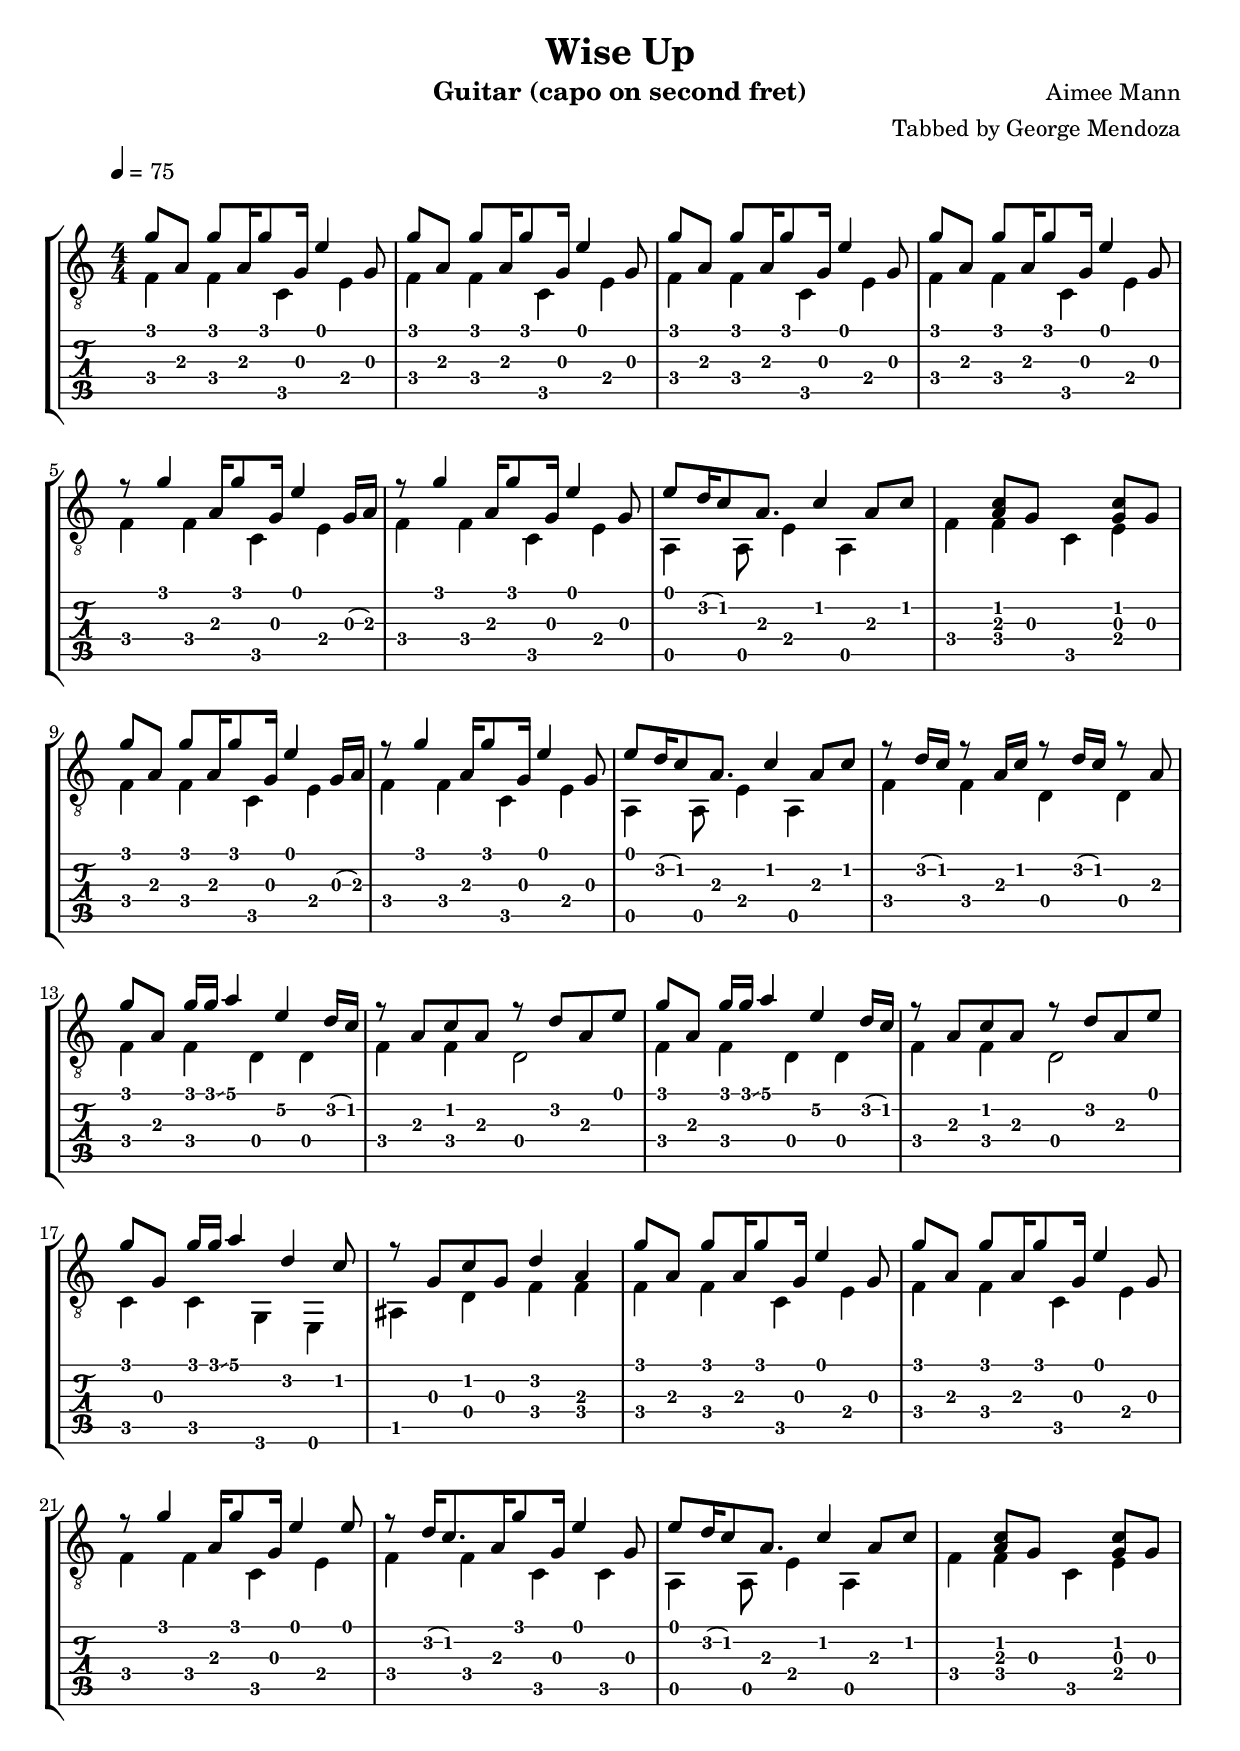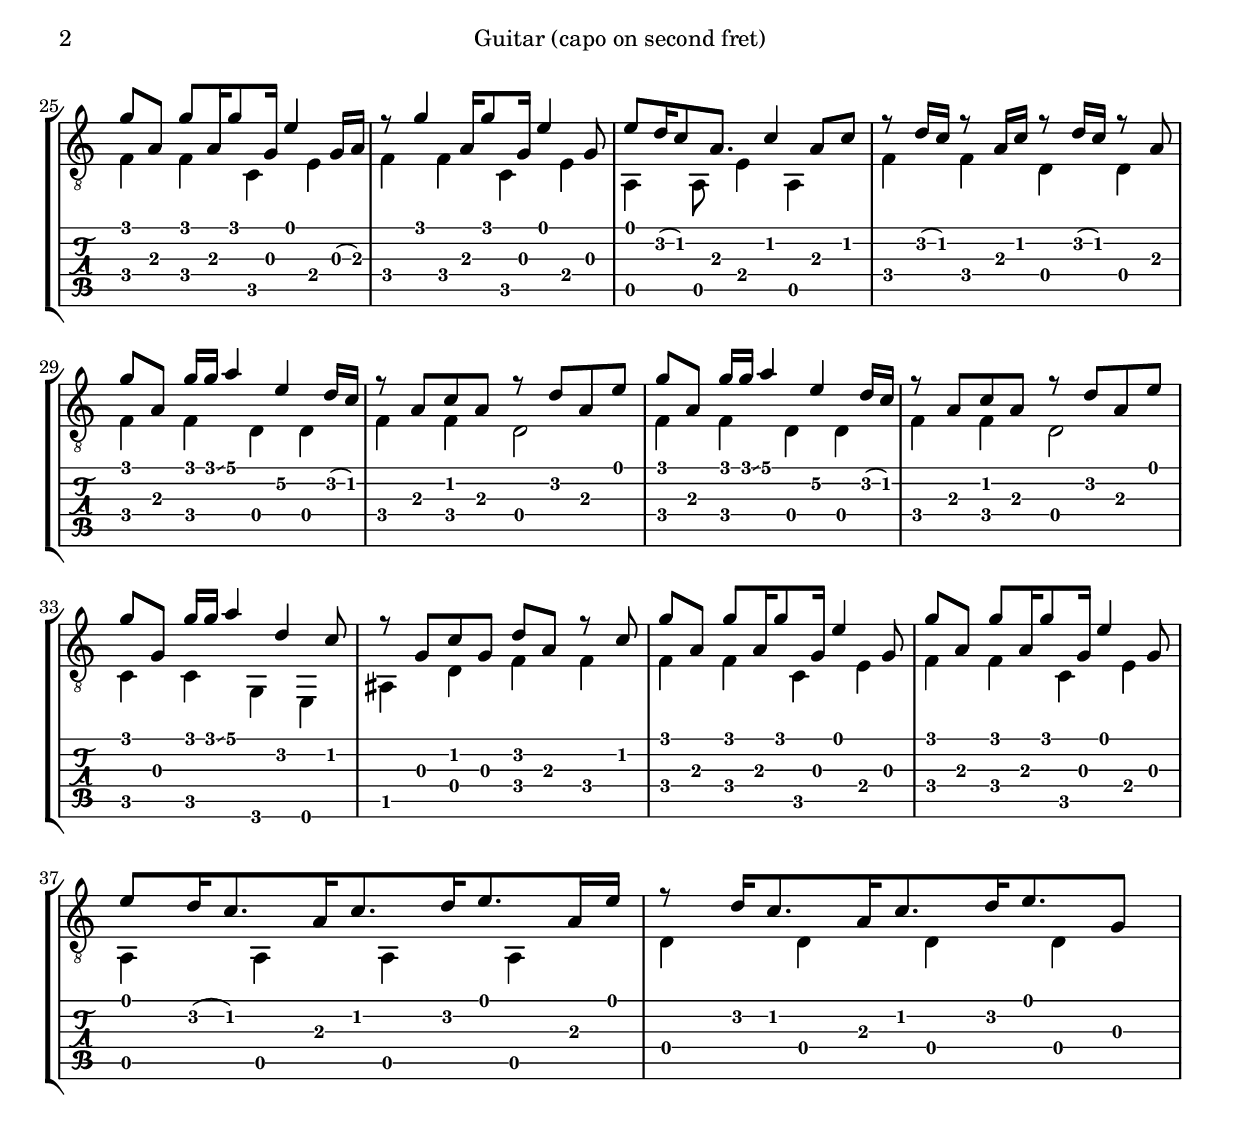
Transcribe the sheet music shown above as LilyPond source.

\version "2.12.3"
\include "english.ly"

\paper {
 indent = #0
}

\header {
  title = "Wise Up"
  composer = "Aimee Mann"
  arranger = "Tabbed by George Mendoza"
  instrument = "Guitar (capo on second fret)"
}

%-----------------------------------------------------------------------

tBarBeforeYouSign = { r8 <d'\2>16 <c'\2>8. <a\3>16 <c'\2>8. <d'\2>16 <e'\1>8. <g\3>8  }
bBarBeforeYouSign = { <d\4>4 <d\4>4 <d\4>4 <d\4>4 }

tBarBeganIt = { \skip 4 <a\3 c'\2 >8 <g\3>8 \skip 4 <g\3 c'\2 >8 <g\3>8  }
bBarBeganIt = { <f\4>4 <f\4>4 <c\5>4 <e\4>4 }

tBarEndItThough = { r8 <d'\2>16( <c'\2>16) r8 <a\3>16 <c'\2>16 r8 <d'\2>16( <c'\2>16) r8 <a\3>8 }
bBarEndItThough = { <f\4>4 <f\4>4 <d\4>4 <d\4>4 }

tBarFDm = { r8 <a\3>8 <c'\2>8 <a\3>8 r8 <d'\2>8 <a\3>8 <e'\1>8 }
bBarFDm = { <f\4>4 <f\4>4 <d\4>2 }

tBarIntro = { <g'\1>8 <a\3>8 <g'\1>8 <a\3>16 <g'\1>8 <g\3>16 <e'\1>4 <g\3>8 }
bBarIntro = { <f\4>4 <f\4>4 <c\5>4  <e\4>4  }

tBarItsNot = { r8 <g'\1>4 <a\3>16 <g'\1>8 <g\3>16 <e'\1>4 <g\3>16( <a\3>16) }
bBarItsNot = { <f\4>4 <f\4>4 <c\5>4 <e\4>4  }

tBarItsNotGoingToStop = { <g'\1>8 <a\3>8 <g'\1>16 <g'\1>16\glissando <a'\1>4 <e'\2>4 <d'\2>16( <c'\2>16)  }
bBarItsNotGoingToStop = { <f\4>4 <f\4>4 <d\4>4 <d\4>4  }

tBarItsNotGoingToStopCCGE = { <g'\1>8 <g\3>8 <g'\1>16 <g'\1>16\glissando <a'\1>4 <d'\2>4 <c'\2>8  }
bBarItsNotGoingToStopCCGE = { <c\5>4 <c\5>4 <g,\6>4 <e,\6>4  }

tBarPrepareAList = { <e'\1>8 <d'\2>16( <c'\2>8.) <a\3>16 <c'\2>8. <d'\2>16 <e'\1>8. <a\3>16 <e'\1>16 }
bBarPrepareAList = { <a,\5>4 <a,\5>4 <a,\5>4 <a,\5>4 }

tBarTheresACure = { r8 <d'\2>16( <c'\2>8.) <a\3>16 <g'\1>8 <g\3>16 <e'\1>4 <g\3>8   }
bBarTheresACure = { <f\4>4 <f\4>4 <c\5>4 <c\5>4  }

tBarTilYouWiseUp = { r8 <g\3>8 <c'\2>8 <g\3>8 <d'\2>4 <a\3>4   }
bBarTilYouWiseUp = { <as,\5>4 <d\4>4 <f\4>4 <f\4>4   }

tBarTilYouWiseUpTwo = { r8 <g\3>8 <c'\2>8 <g\3>8 <d'\2>8 <a\3>8 r8 <c'\2>8 }
bBarTilYouWiseUpTwo = { <as,\5>4 <d\4>4 <f\4>4 <f\4>4   }

tBarWhatYouThought = { r8 <g'\1>4 <a\3>16 <g'\1>8 <g\3>16 <e'\1>4 <g\3>8 }
bBarWhatYouThought = { <f\4>4 <f\4>4 <c\5>4 <e\4>4  }

tBarWhenYouFirst = { <e'\1>8 <d'\2>16( <c'\2>8) <a\3>8. <c'\2>4 <a\3>8 <c'\2>8 }
bBarWhenYouFirst = { <a,\5>4 <a,\5>8 <e\4>4 <a,\5>4 \skip 8  }

tBarYouGot = { <g'\1>8 <a\3>8 <g'\1>8 <a\3>16 <g'\1>8 <g\3>16 <e'\1>4 <g\3>16( <a\3>16) }
bBarYouGot = { <f\4>4 <f\4>4 <c\5>4 <e\4>4  }

tBarYoureSure = { r8 <g'\1>4 <a\3>16 <g'\1>8 <g\3>16 <e'\1>4 <e'\1>8  }
bBarYoureSure = { <f\4>4 <f\4>4 <c\5>4 <e\4>4 }

%-----------------------------------------------------------------------

tIntro = { \tBarIntro \tBarIntro \tBarIntro \tBarIntro \break }
bIntro = { \bBarIntro \bBarIntro \bBarIntro \bBarIntro \break }

tVerseOneLineOne = { \tBarItsNot \tBarWhatYouThought \tBarWhenYouFirst \tBarBeganIt \break }
bVerseOneLineOne = { \bBarItsNot \bBarWhatYouThought \bBarWhenYouFirst \bBarBeganIt \break }

tVerseOneLineTwo = { \tBarYouGot \tBarWhatYouThought \tBarWhenYouFirst \tBarEndItThough \break }
bVerseOneLineTwo = { \bBarYouGot \bBarWhatYouThought \bBarWhenYouFirst \bBarEndItThough \break }

tVerseTwoLineOne = { \tBarYoureSure \tBarTheresACure \tBarWhenYouFirst \tBarBeganIt \break }
bVerseTwoLineOne = { \bBarYoureSure \bBarTheresACure \bBarWhenYouFirst \bBarBeganIt \break }

tChorusOneLineOne = { \tBarItsNotGoingToStop \tBarFDm \tBarItsNotGoingToStop \tBarFDm  \break }
bChorusOneLineOne = { \bBarItsNotGoingToStop \bBarFDm \bBarItsNotGoingToStop \bBarFDm  \break }

tChorusOneLineTwo = { \tBarItsNotGoingToStopCCGE \tBarTilYouWiseUp \tBarIntro \tBarIntro \break }
bChorusOneLineTwo = { \bBarItsNotGoingToStopCCGE \bBarTilYouWiseUp \bBarIntro \bBarIntro \break  }

tChorusTwoLineTwo = { \tBarItsNotGoingToStopCCGE \tBarTilYouWiseUpTwo \tBarIntro \tBarIntro \break }
bChorusTwoLineTwo = { \bBarItsNotGoingToStopCCGE \bBarTilYouWiseUpTwo \bBarIntro \bBarIntro \break }

tBridge = { \tBarPrepareAList \tBarBeforeYouSign \break }
bBridge = { \bBarPrepareAList \bBarBeforeYouSign \break }

%-----------------------------------------------------------------------

treble = {
  \transposition d''
  \tIntro

  \tVerseOneLineOne
  \tVerseOneLineTwo

  \tChorusOneLineOne
  \tChorusOneLineTwo

  \tVerseTwoLineOne
  \tVerseOneLineTwo

  \tChorusOneLineOne
  \tChorusTwoLineTwo

  \tBridge
}

bass = {
  \transposition d'
  \bIntro

  \bVerseOneLineOne
  \bVerseOneLineTwo

  \bChorusOneLineOne
  \bChorusOneLineTwo

  \bVerseTwoLineOne
  \bVerseOneLineTwo

  \bChorusOneLineOne
  \bChorusTwoLineTwo

  \bBridge
}

\score {
  \new StaffGroup <<
    \new Staff <<
      \tempo 4 = 75
      \clef "treble_8"
      \new Voice {
        \voiceOne
        \treble
      }
      \new Voice {
        \voiceTwo
        \bass
      }
    >>

    \new TabStaff <<
      \new TabVoice {
        \slurUp
        \treble
      }
      \new TabVoice {
        \slurUp
        \bass
      }
    >>
  >>

  \layout {
    \context { \Staff
      \override TimeSignature #'style = #'numbered
      \override StringNumber #'transparent = ##t
    }
    \context { \TabStaff
      \override TimeSignature #'style = #'numbered
    }
    \context { \Voice
      \remove Slur_engraver
    }
    \context { \TabVoice
      \remove Dots_engraver
      \remove Stem_engraver
      \remove Rest_engraver
    }
  }
}

showLastLength = R1*4 % Enable to play only last two measures
\score {
  \new Staff \with {midiInstrument = #"acoustic guitar (nylon)"} <<
    \tempo 4 = 75
    \clef "treble_8"

    \new Voice {
      \unfoldRepeats {
        \treble
      }
    }
    \new Voice {
      \unfoldRepeats {
        \bass
      }
    }
  >>

  \midi {}
}
